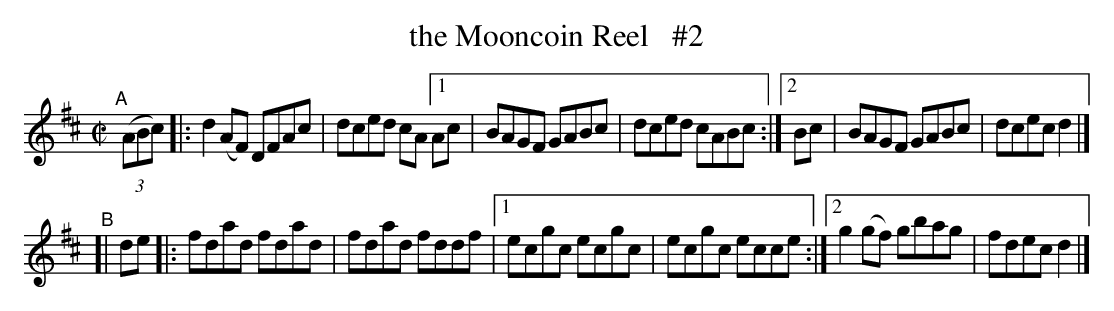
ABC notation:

X:1
T: the Mooncoin Reel   #2
M: C|
L: 1/8
K: D
"^A"[|] (3(ABc) \
|: d2(AF) DFAc | dced cA \
[1 Ac | BAGF GABc | dced cABc :|\
[2 Bc | BAGF GABc | dcec d2 |]
"^B"[| de \
|: fdad fdad | fdad fddf |\
[1 ecgc ecgc | ecgc ecce :|\
[2 g2(gf) gbag | fdec d2 |]
